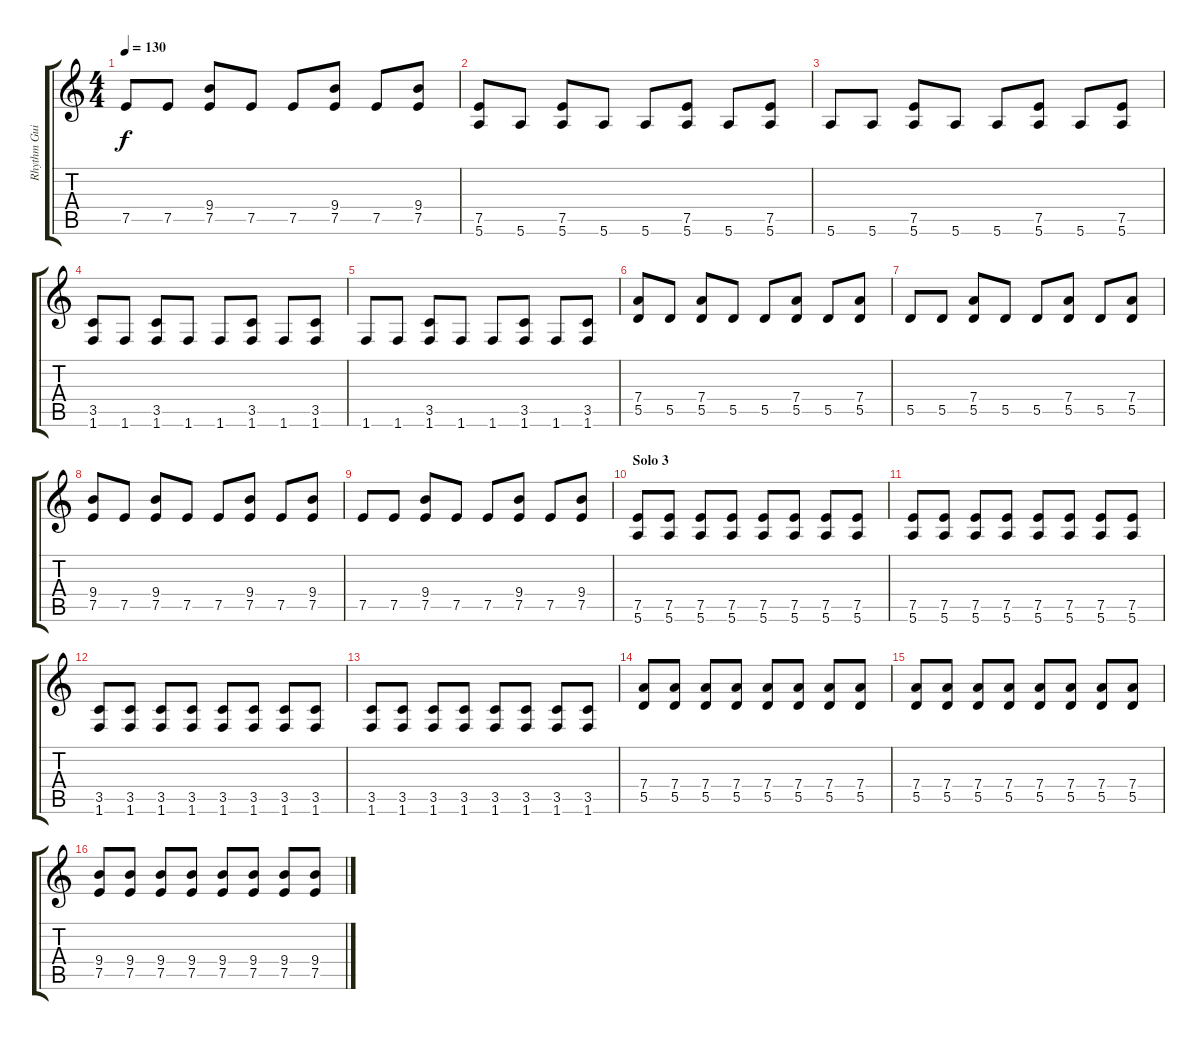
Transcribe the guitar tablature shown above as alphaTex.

\track ("Rhythm Guitar" "Rhythm Gui") {instrument overdrivenguitar}
\staff {score tabs}
\tuning (E4 B3 G3 D3 A2 E2) {hide}
\ts (4 4)
\tempo 130
\clef g2
\ks c
7.5.8{dy f} 7.5.8 (9.4 7.5).8 7.5.8 7.5.8 (9.4 7.5).8 7.5.8 (9.4 7.5).8 |
(7.5 5.6).8 5.6.8 (7.5 5.6).8 5.6.8 5.6.8 (7.5 5.6).8 5.6.8 (7.5 5.6).8 |
5.6.8 5.6.8 (7.5 5.6).8 5.6.8 5.6.8 (7.5 5.6).8 5.6.8 (7.5 5.6).8 |
(3.5 1.6).8 1.6.8 (3.5 1.6).8 1.6.8 1.6.8 (3.5 1.6).8 1.6.8 (3.5 1.6).8 |
1.6.8 1.6.8 (3.5 1.6).8 1.6.8 1.6.8 (3.5 1.6).8 1.6.8 (3.5 1.6).8 |
(7.4 5.5).8 5.5.8 (7.4 5.5).8 5.5.8 5.5.8 (7.4 5.5).8 5.5.8 (7.4 5.5).8 |
5.5.8 5.5.8 (7.4 5.5).8 5.5.8 5.5.8 (7.4 5.5).8 5.5.8 (7.4 5.5).8 |
(9.4 7.5).8 7.5.8 (9.4 7.5).8 7.5.8 7.5.8 (9.4 7.5).8 7.5.8 (9.4 7.5).8 |
7.5.8 7.5.8 (9.4 7.5).8 7.5.8 7.5.8 (9.4 7.5).8 7.5.8 (9.4 7.5).8 |
\section ("" "Solo 3")
(7.5 5.6).8 (7.5 5.6).8 (7.5 5.6).8 (7.5 5.6).8 (7.5 5.6).8 (7.5 5.6).8 (7.5 5.6).8 (7.5 5.6).8 |
(7.5 5.6).8 (7.5 5.6).8 (7.5 5.6).8 (7.5 5.6).8 (7.5 5.6).8 (7.5 5.6).8 (7.5 5.6).8 (7.5 5.6).8 |
(3.5 1.6).8 (3.5 1.6).8 (3.5 1.6).8 (3.5 1.6).8 (3.5 1.6).8 (3.5 1.6).8 (3.5 1.6).8 (3.5 1.6).8 |
(3.5 1.6).8 (3.5 1.6).8 (3.5 1.6).8 (3.5 1.6).8 (3.5 1.6).8 (3.5 1.6).8 (3.5 1.6).8 (3.5 1.6).8 |
(7.4 5.5).8 (7.4 5.5).8 (7.4 5.5).8 (7.4 5.5).8 (7.4 5.5).8 (7.4 5.5).8 (7.4 5.5).8 (7.4 5.5).8 |
(7.4 5.5).8 (7.4 5.5).8 (7.4 5.5).8 (7.4 5.5).8 (7.4 5.5).8 (7.4 5.5).8 (7.4 5.5).8 (7.4 5.5).8 |
(9.4 7.5).8 (9.4 7.5).8 (9.4 7.5).8 (9.4 7.5).8 (9.4 7.5).8 (9.4 7.5).8 (9.4 7.5).8 (9.4 7.5).8
